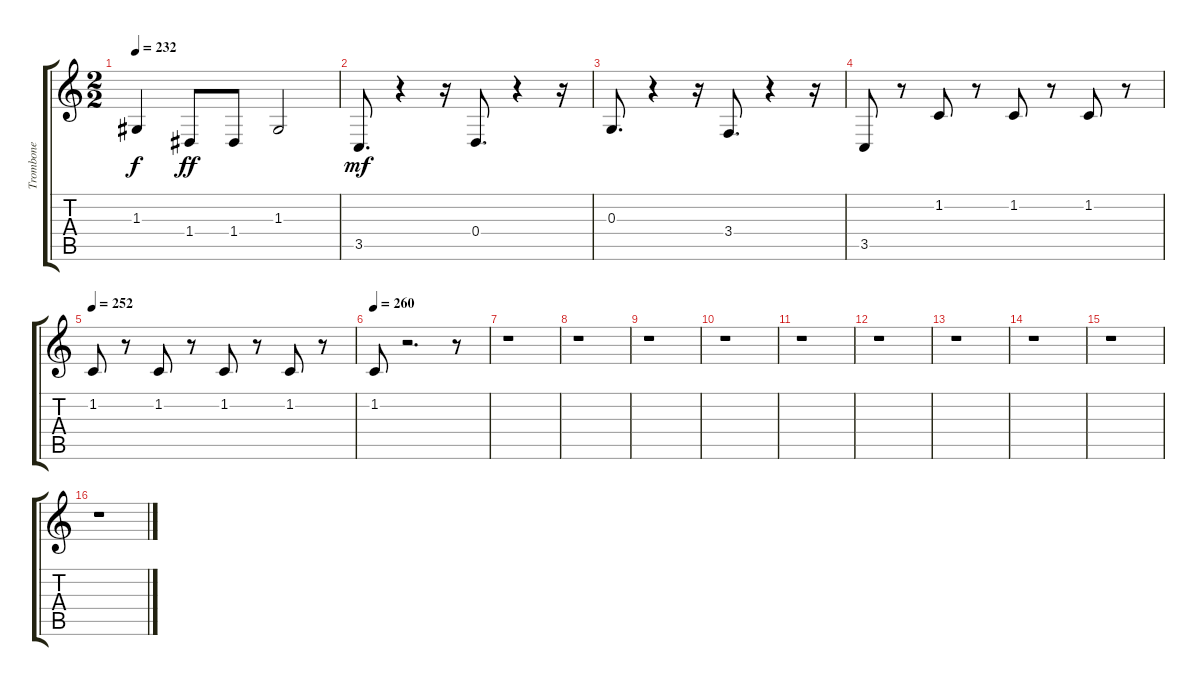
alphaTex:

\track ("Trombone" "Trombone") {instrument trombone}
\staff {score tabs}
\tuning (E4 B3 G3 D3 A2 E2) {hide}
\ts (2 2)
\tempo 232
\clef g2
\ks c
1.3.4{dy f} 1.4.8{dy ff} 1.4.8 1.3.2 |
3.5.8{d dy mf} r.4 r.16 0.4.8{d} r.4 r.16 |
0.3.8{d} r.4 r.16 3.4.8{d} r.4 r.16 |
3.5.8 r.8 1.2.8 r.8 1.2.8 r.8 1.2.8 r.8 |
\tempo 252
1.2.8 r.8 1.2.8 r.8 1.2.8 r.8 1.2.8 r.8 |
\tempo 260
1.2.8 r.2{d} r.8 |
r.1 |
r.1 |
r.1 |
r.1 |
r.1 |
r.1 |
r.1 |
r.1 |
r.1 |
r.1
